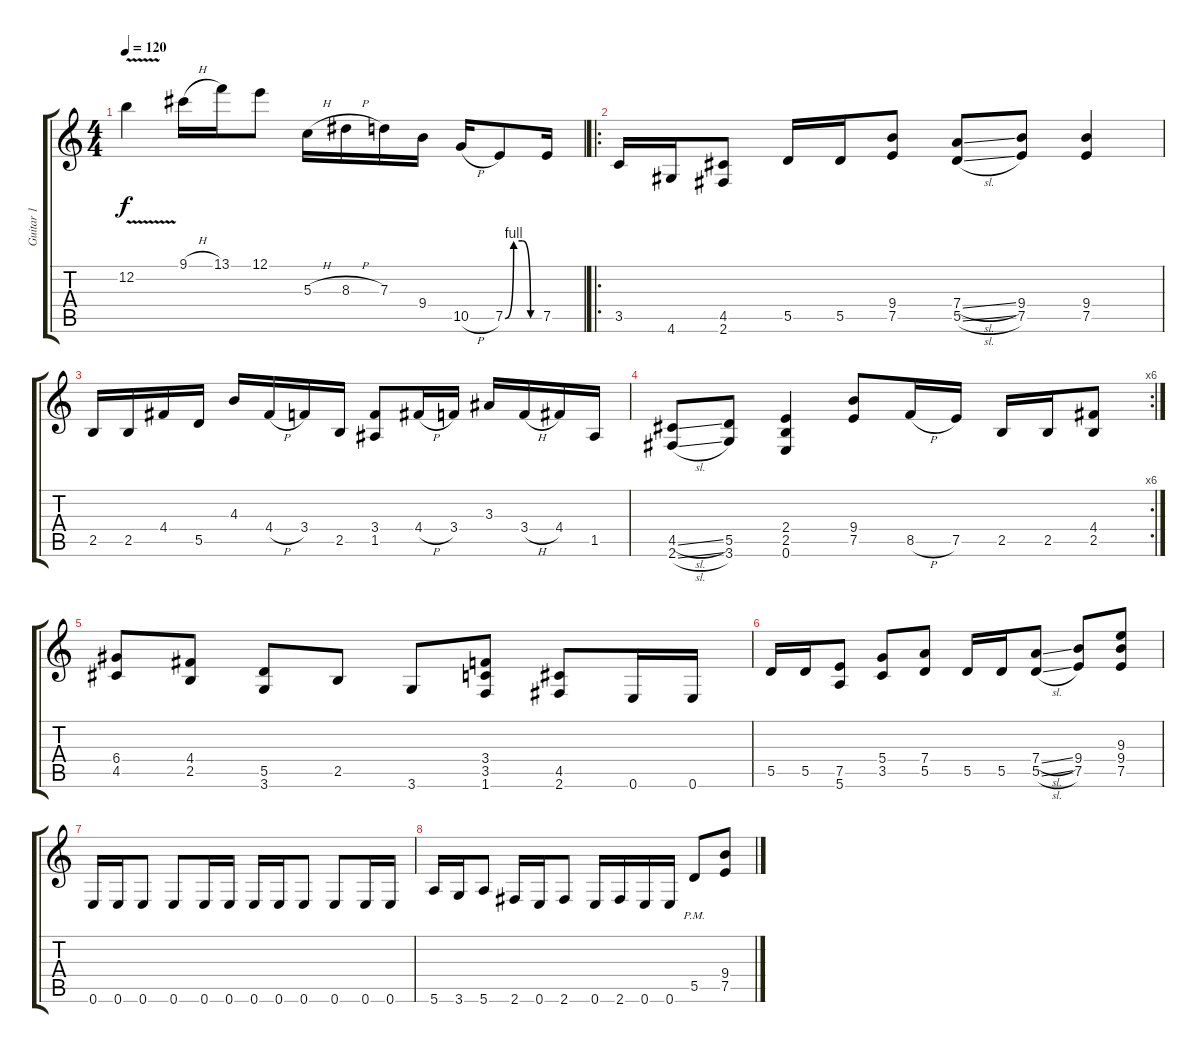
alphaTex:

\track ("Guitar 1" "Guitar 1") {instrument distortionguitar}
\staff {score tabs}
\tuning (E4 B3 G3 D3 A2 E2) {hide}
\ts (4 4)
\tempo 120
\clef g2
\ks c
12.2{v}.4{dy f} 9.1{h}.16 13.1.16 12.1.8 5.3{h}.16 8.3{h}.16 7.3.16 9.4.16 10.5{h}.16 7.5{be (custom 0 0 15 4 30 4 45 0 60 0)}.8 7.5.16 |
\ro
3.5.16 4.6.16 (4.5 2.6).8 5.5.16 5.5.16 (9.4 7.5).8 (7.4{sl} 5.5{sl}).8 (9.4 7.5).8 (9.4 7.5).4 |
2.5.16 2.5.16 4.4.16 5.5.16 4.3.16 4.4{h}.16 3.4.16 2.5.16 (3.4 1.5).8 4.4{h}.16 3.4.16 3.3.16 3.4{h}.16 4.4.16 1.5.16 |
\rc 6
(4.5{sl} 2.6{sl}).8 (5.5 3.6).8 (2.4 2.5 0.6).4 (9.4 7.5).8 8.5{h}.16 7.5.16 2.5.16 2.5.16 (4.4 2.5).8 |
(6.4 4.5).8 (4.4 2.5).8 (5.5 3.6).8 2.5.8 3.6.8 (3.4 3.5 1.6).8 (4.5 2.6).8 0.6.16 0.6.16 |
5.5.16 5.5.16 (7.5 5.6).8 (5.4 3.5).8 (7.4 5.5).8 5.5.16 5.5.16 (7.4{sl} 5.5{sl}).8 (9.4 7.5).8 (9.3 9.4 7.5).8 |
0.6.16 0.6.16 0.6.8 0.6.8 0.6.16 0.6.16 0.6.16 0.6.16 0.6.8 0.6.8 0.6.16 0.6.16 |
5.6.16 3.6.16 5.6.8 2.6.16 0.6.16 2.6.8 0.6.16 2.6.16 0.6.16 0.6.16 5.5{pm}.8 (9.4 7.5).8
